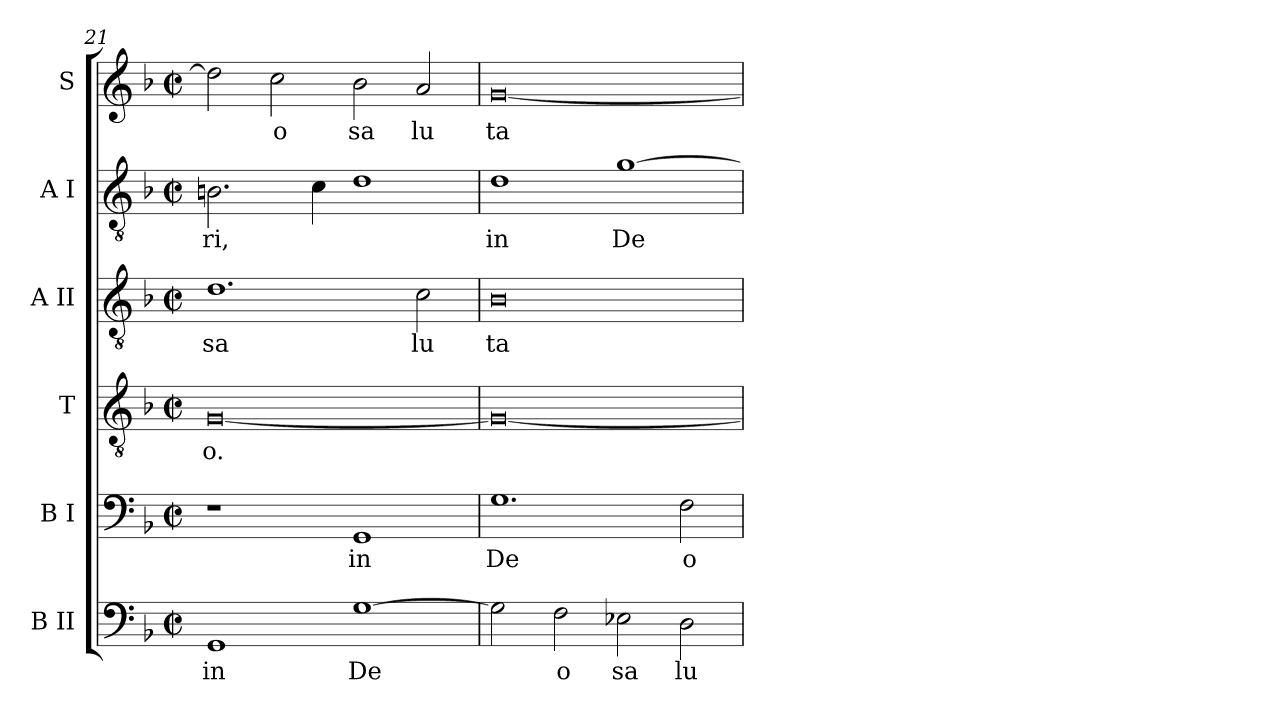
**kern	**text	**kern	**text	**kern	**text	**kern	**text	**kern	**text	**kern	**text
*part6	*part6	*part5	*part5	*part4	*part4	*part3	*part3	*part2	*part2	*part1	*part1
*staff6	*staff6	*staff5	*staff5	*staff4	*staff4	*staff3	*staff3	*staff2	*staff2	*staff1	*staff1
*I"B II	*	*I"B I	*	*I"T	*	*I"A II	*	*I"A I	*	*I"S	*
*I'B II	*	*I'B I	*	*I'T	*	*I'A II	*	*I'A I	*	*I'S	*
!!LO:LB:g=z
*clefF4	*	*clefF4	*	*clefGv2	*	*clefGv2	*	*clefGv2	*	*clefG2	*
*k[b-]	*	*k[b-]	*	*k[b-]	*	*k[b-]	*	*k[b-]	*	*k[b-]	*
*F:	*	*F:	*	*F:	*	*F:	*	*F:	*	*F:	*
*M2/2	*	*M2/2	*	*M2/2	*	*M2/2	*	*M2/2	*	*M2/2	*
*met(c|)	*	*met(c|)	*	*met(c|)	*	*met(c|)	*	*met(c|)	*	*met(c|)	*
=21	=21	=21	=21	=21	=21	=21	=21	=21	=21	=21	=21
!	!LO:LY:b:cj	!	!	!	!LO:LY:b:cj	!	!LO:LY:b:cj	!	!LO:LY:b:cj	!	!LO:LY:b:cj
1GG	in	1r	.	[<0G	-o.	1.d	sa	2.Bn\	ri,	2dd\]	.
!	!	!	!	!	!	!	!	!	!	!	!LO:LY:b:cj
.	.	.	.	.	.	.	.	.	.	2cc\	o
!	!	!	!	!	!	!	!	!	!LO:LY:b:cj	!	!
.	.	.	.	.	.	.	.	4c\	.	.	.
!	!LO:LY:b:cj	!	!LO:LY:b:cj	!	!	!	!	!	!LO:LY:b:cj	!	!LO:LY:b:cj
[>1G	De	1GG	in	.	.	.	.	1d	.	2b-\	sa
!	!	!	!	!	!	!	!LO:LY:b:cj	!	!	!	!LO:LY:b:cj
.	.	.	.	.	.	2c\	lu	.	.	2a/	lu
=22	=22	=22	=22	=22	=22	=22	=22	=22	=22	=22	=22
!	!LO:LY:b:cj	!	!LO:LY:b:cj	!	!LO:LY:b:cj	!	!LO:LY:b:cj	!	!LO:LY:b:cj	!	!LO:LY:b:cj
2G\]	.	1.G	De	0G_<	.	0B-	ta	1d	in	[<0g	ta
!	!LO:LY:b:cj	!	!	!	!	!	!	!	!	!	!
2F\	o	.	.	.	.	.	.	.	.	.	.
!	!LO:LY:b:cj	!	!	!	!	!	!	!	!LO:LY:b:cj	!	!
2E-X\	sa	.	.	.	.	.	.	[>1g	De	.	.
!	!LO:LY:b:cj	!	!LO:LY:b:cj	!	!	!	!	!	!	!	!
2D\	lu	2F\	o	.	.	.	.	.	.	.	.
=	=	=	=	=	=	=	=	=	=	=	=
*-	*-	*-	*-	*-	*-	*-	*-	*-	*-	*-	*-
